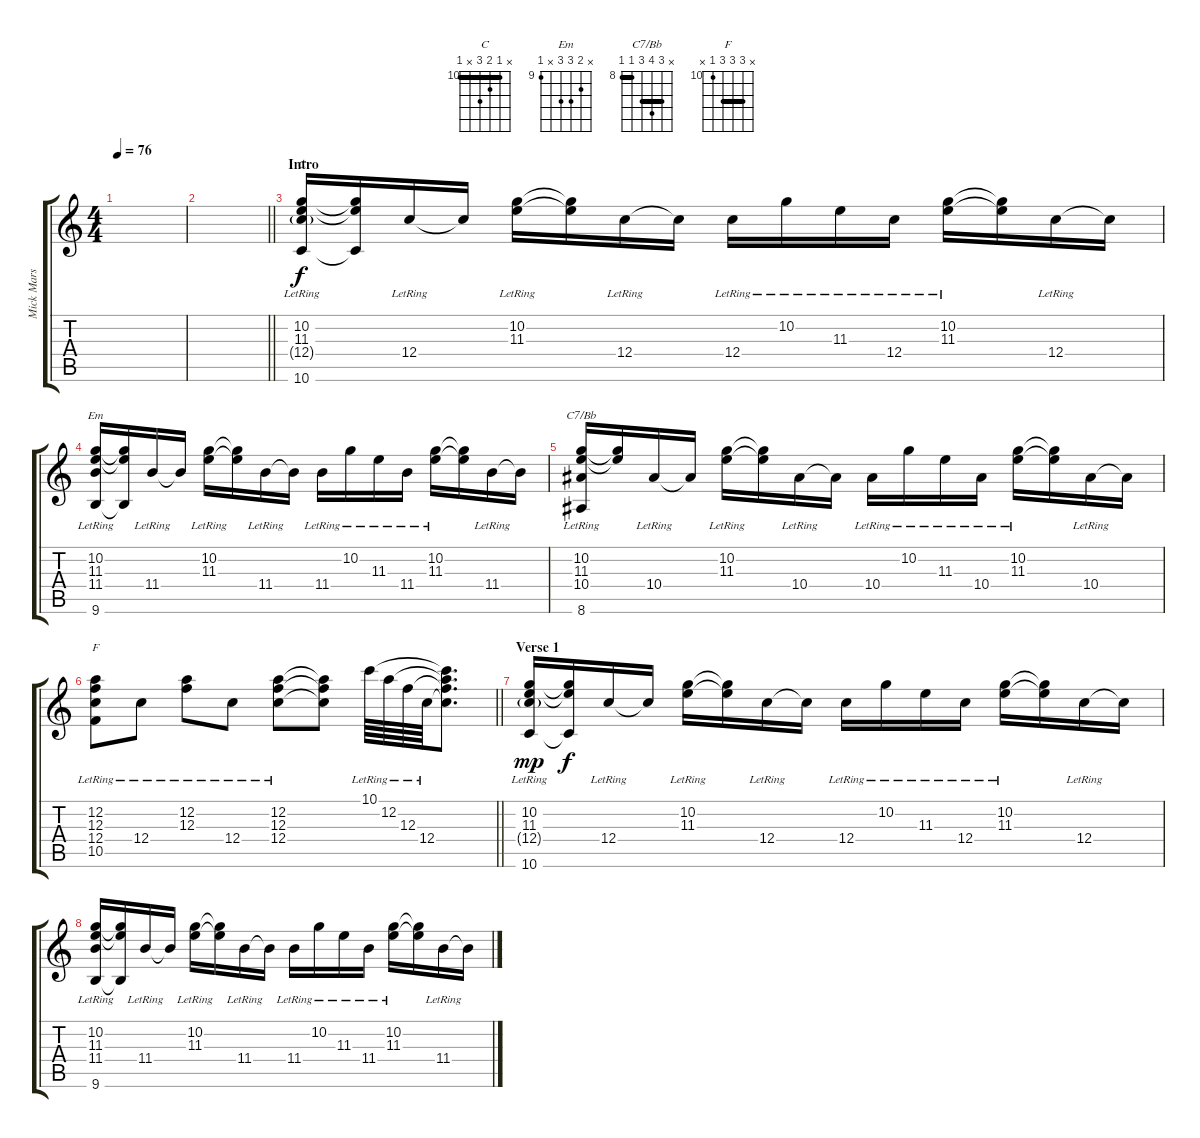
\track ("Mick Mars Acoustic" "Mick Mars ") {mute instrument acousticguitarsteel}
\staff {score tabs}
\tuning (D4 A3 F3 C3 G2 D2) {hide}
\chord ("C" x 10 11 12 x 10) {firstfret 10 barre 10}
\chord ("Em" x 10 11 11 x 9) {firstfret 9}
\chord ("C7/Bb" x 10 11 10 8 8) {firstfret 8 barre (8 10)}
\chord ("F" x 12 12 12 10 x) {firstfret 10 barre 12}
\ts (4 4)
\tempo 76
\clef g2
\ks c
|
\barLineRight lightlight
|
\section ("" "Intro")
(10.2{lr} 11.3{lr} 12.4{g} 10.6{lr}).16{ch "C"} (10.2{t} 11.3{t} 10.6{t}).16{dy f} 12.4{lr}.16 12.4{t}.16 (10.2{lr} 11.3{lr}).16 (10.2{t} 11.3{t}).16 12.4{lr}.16 12.4{t}.16 12.4{lr}.16 10.2{lr}.16 11.3{lr}.16 12.4{lr}.16 (10.2 11.3{lr}).16 (10.2{t} 11.3{t}).16 12.4{lr}.16 12.4{t}.16 |
(10.2{lr} 11.3{lr} 11.4{lr} 9.6{lr}).16{ch "Em"} (10.2{t} 11.3{t} 9.6{t}).16 11.4{lr}.16 11.4{t}.16 (10.2{lr} 11.3{lr}).16 (10.2{t} 11.3{t}).16 11.4{lr}.16 11.4{t}.16 11.4{lr}.16 10.2{lr}.16 11.3{lr}.16 11.4{lr}.16 (10.2 11.3{lr}).16 (10.2{t} 11.3{t}).16 11.4{lr}.16 11.4{t}.16 |
(10.2{lr} 11.3{lr} 10.4{lr} 8.6).16{ch "C7/Bb"} (10.2{t} 11.3{t}).16 10.4{lr}.16 10.4{t}.16 (10.2{lr} 11.3{lr}).16 (10.2{t} 11.3{t}).16 10.4{lr}.16 10.4{t}.16 10.4{lr}.16 10.2{lr}.16 11.3{lr}.16 10.4{lr}.16 (10.2 11.3{lr}).16 (10.2{t} 11.3{t}).16 10.4{lr}.16 10.4{t}.16 |
\barLineRight lightlight
(12.2{lr} 12.3{lr} 12.4{lr} 10.5{lr}).8{ch "F"} 12.4{lr}.8 (12.2{lr} 12.3{lr}).8 12.4{lr}.8 (12.2{lr} 12.3{lr} 12.4{lr}).8 (12.2{t} 12.3{t} 12.4{t}).8 10.1{lr}.64 12.2{lr}.64 12.3{lr}.64 12.4{lr}.64 (10.1{t} 12.2{t} 12.3{t} 12.4{t}).8{d} |
\section ("" "Verse 1")
(10.2{lr} 11.3{lr} 12.4{g} 10.6{lr}).16{dy mp} (10.2{t} 11.3{t} 10.6{t}).16{dy f} 12.4{lr}.16 12.4{t}.16 (10.2{lr} 11.3{lr}).16 (10.2{t} 11.3{t}).16 12.4{lr}.16 12.4{t}.16 12.4{lr}.16 10.2{lr}.16 11.3{lr}.16 12.4{lr}.16 (10.2 11.3{lr}).16 (10.2{t} 11.3{t}).16 12.4{lr}.16 12.4{t}.16 |
(10.2{lr} 11.3{lr} 11.4{lr} 9.6{lr}).16 (10.2{t} 11.3{t} 9.6{t}).16 11.4{lr}.16 11.4{t}.16 (10.2{lr} 11.3{lr}).16 (10.2{t} 11.3{t}).16 11.4{lr}.16 11.4{t}.16 11.4{lr}.16 10.2{lr}.16 11.3{lr}.16 11.4{lr}.16 (10.2 11.3{lr}).16 (10.2{t} 11.3{t}).16 11.4{lr}.16 11.4{t}.16
